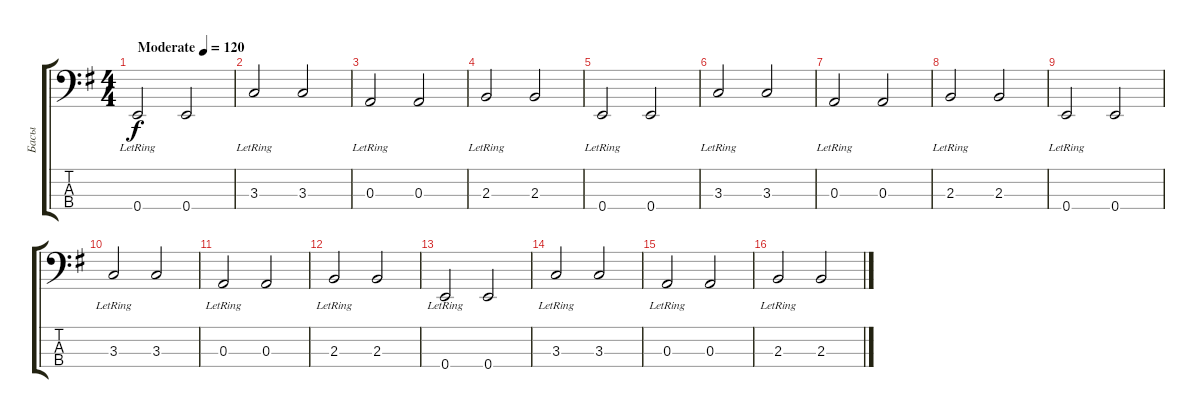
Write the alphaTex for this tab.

\track ("Басы" "Басы") {instrument electricbassfinger}
\staff {score tabs}
\tuning (G2 D2 A1 E1) {hide}
\ts (4 4)
\tempo (120 "Moderate")
\clef f4
\ks eminor
0.4{lr}.2{dy f instrument electricbassfinger} 0.4.2 |
3.3{lr}.2 3.3.2 |
0.3{lr}.2 0.3.2 |
2.3{lr}.2 2.3.2 |
0.4{lr}.2 0.4.2 |
3.3{lr}.2 3.3.2 |
0.3{lr}.2 0.3.2 |
2.3{lr}.2 2.3.2 |
0.4{lr}.2 0.4.2 |
3.3{lr}.2 3.3.2 |
0.3{lr}.2 0.3.2 |
2.3{lr}.2 2.3.2 |
0.4{lr}.2 0.4.2 |
3.3{lr}.2 3.3.2 |
0.3{lr}.2 0.3.2 |
2.3{lr}.2 2.3.2
